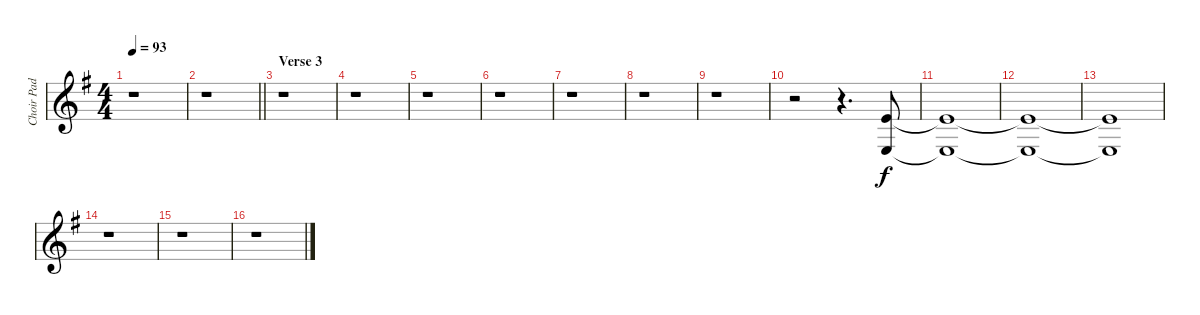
\track ("Choir Pad - Arjen Lucassen" "Choir Pad ") {instrument rockorgan}
\staff {score}
\tuning (E5 B4 G4 D4 A3 E3) {hide}
\ts (4 4)
\tempo 93
\clef g2
\ks eminor
r.1{dy f} |
\barLineRight lightlight
r.1 |
\section ("" "Verse 3")
r.1 |
r.1 |
r.1 |
r.1 |
r.1 |
r.1 |
r.1 |
r.2{volume 0} r.4{d} (2.4 0.6).8{volume 10 instrument choiraahs} |
(2.4{t} 0.6{t}).1 |
(2.4{t} 0.6{t}).1 |
(2.4{t} 0.6{t}).1{volume 0} |
r.1 |
r.1 |
r.1
